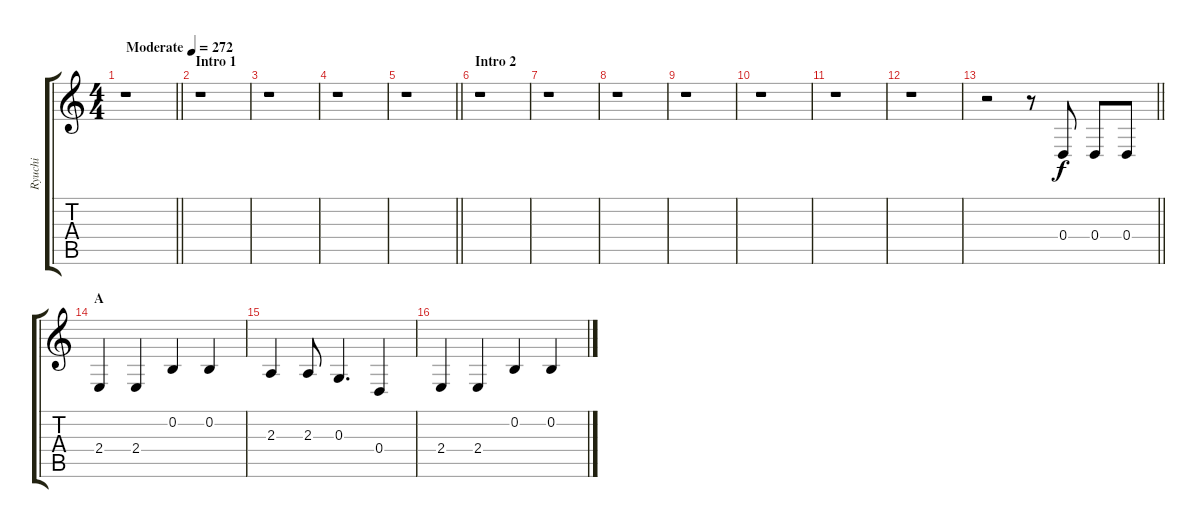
\track ("Ryuchi" "Ryuchi") {instrument synthvoice}
\staff {score tabs}
\tuning (E4 B3 G3 D3 A2 E2) {hide}
\ts (4 4)
\tempo (272 "Moderate")
\clef g2
\barLineRight lightlight
\ks c
r.1{dy f instrument synthvoice} |
\section ("" "Intro 1")
r.1 |
r.1 |
r.1 |
\barLineRight lightlight
r.1 |
\section ("" "Intro 2")
r.1 |
r.1 |
r.1 |
r.1 |
r.1 |
r.1 |
r.1 |
\barLineRight lightlight
r.2 r.8 0.4.8 0.4.8 0.4.8 |
\section ("" "A")
2.4.4 2.4.4 0.2.4 0.2.4 |
2.3.4 2.3.8 0.3.4{d} 0.4.4 |
2.4.4 2.4.4 0.2.4 0.2.4
